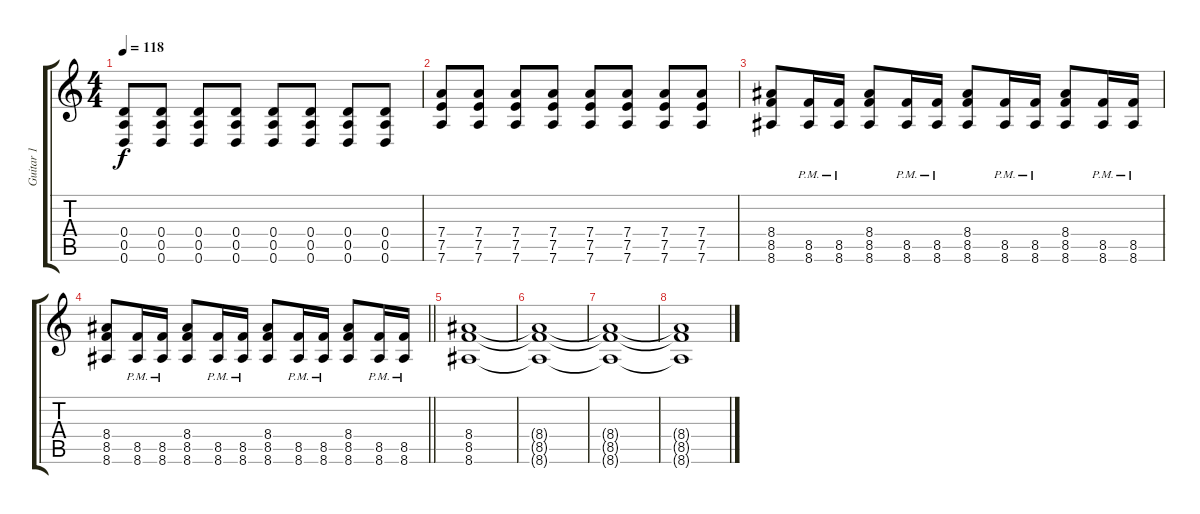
\track ("Guitar 1" "Guitar 1") {instrument distortionguitar}
\staff {score tabs}
\tuning (E4 B3 G3 D3 A2 D2) {hide}
\ts (4 4)
\tempo 118
\clef g2
\ks c
(0.4 0.5 0.6).8{dy f} (0.4 0.5 0.6).8 (0.4 0.5 0.6).8 (0.4 0.5 0.6).8 (0.4 0.5 0.6).8 (0.4 0.5 0.6).8 (0.4 0.5 0.6).8 (0.4 0.5 0.6).8 |
(7.4 7.5 7.6).8 (7.4 7.5 7.6).8 (7.4 7.5 7.6).8 (7.4 7.5 7.6).8 (7.4 7.5 7.6).8 (7.4 7.5 7.6).8 (7.4 7.5 7.6).8 (7.4 7.5 7.6).8 |
(8.4 8.5 8.6).8 (8.5{pm} 8.6{pm}).16 (8.5{pm} 8.6{pm}).16 (8.4 8.5 8.6).8 (8.5{pm} 8.6{pm}).16 (8.5{pm} 8.6{pm}).16 (8.4 8.5 8.6).8 (8.5{pm} 8.6{pm}).16 (8.5{pm} 8.6{pm}).16 (8.4 8.5 8.6).8 (8.5{pm} 8.6{pm}).16 (8.5{pm} 8.6{pm}).16 |
\barLineRight lightlight
(8.4 8.5 8.6).8 (8.5{pm} 8.6{pm}).16 (8.5{pm} 8.6{pm}).16 (8.4 8.5 8.6).8 (8.5{pm} 8.6{pm}).16 (8.5{pm} 8.6{pm}).16 (8.4 8.5 8.6).8 (8.5{pm} 8.6{pm}).16 (8.5{pm} 8.6{pm}).16 (8.4 8.5 8.6).8 (8.5{pm} 8.6{pm}).16 (8.5{pm} 8.6{pm}).16 |
(8.4 8.5 8.6).1{volume 0} |
(8.4{t} 8.5{t} 8.6{t}).1 |
(8.4{t} 8.5{t} 8.6{t}).1 |
(8.4{t} 8.5{t} 8.6{t}).1
